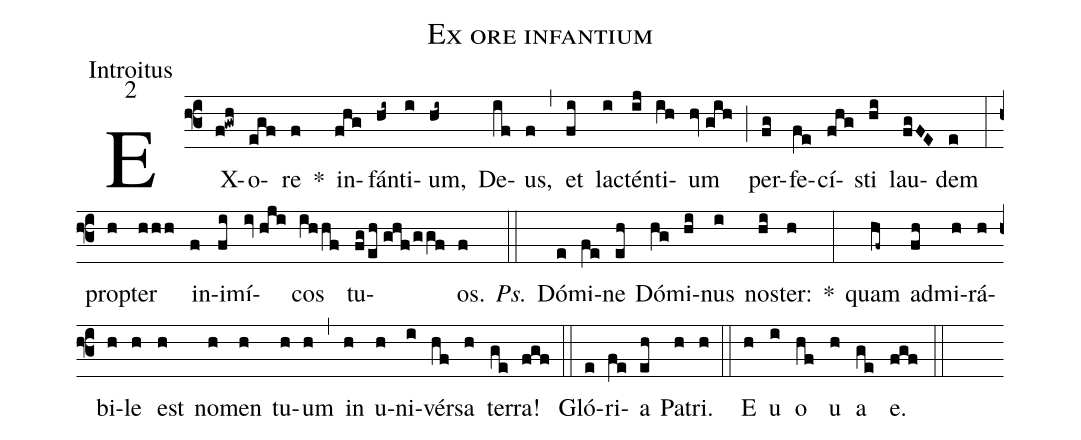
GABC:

name:Ex ore infantium;
office-part:Introitus;
mode:2;
%%
(f3) E{}X(f!gwh)o(egf)re(f) *() in(fhg)fán(hi~)ti(i)um,(hi~) De(if)us,(f) (,) et(fi) lac(i)tén(ij)ti(ih)um(hv//gih) (;) per(fg)fe(fe)cí(fhg)sti(hi) lau(fgFE)dem(e) (:) prop(h)ter(hhh) in(f)i(fi)mí(iv//hji)cos(ihhf) tu(fg/eh//ghf/ggf)os.(f) <i>Ps.</i>(::) Dó(e)mi(fe)ne(eh) Dó(hg)mi(hi)nus(i) nos(hi)ter:(h) *(:) quam(hf~) ad(fh)mi(h)rá(h)bi(h)le(h) est(h) no(h)men(h) tu(h)um(h) (,) in(h) u(h)ni(i)vér(hf)sa(h) ter(ge)ra!(fgf) (::) Gló(e)ri(fe)a(eh) Pa(h)tri.(h) (::) E(h) u(i) o(hf) u(h) a(ge) e.(fgf) (::)
